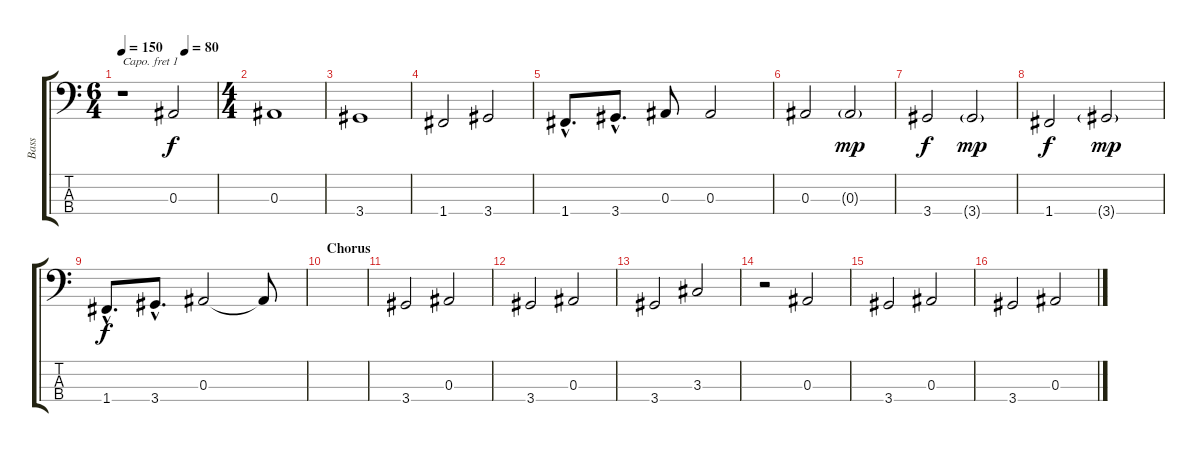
\track ("Bass" "Bass") {instrument fretlessbass}
\staff {score tabs}
\capo 1
\tuning (G2 D2 A1 E1) {hide}
\ts (6 4)
\tempo 150
\tempo (80 0.6666666666666666)
\clef f4
\ks c
r.1{dy f} 0.3.2 |
\ts (4 4)
0.3.1 |
3.4.1 |
1.4.2 3.4.2 |
1.4{hac}.8{d} 3.4{hac}.8{d} 0.3.8 0.3.2 |
0.3.2 0.3{g}.2{dy mp} |
3.4.2{dy f} 3.4{g}.2{dy mp} |
1.4.2{dy f} 3.4{g}.2{dy mp} |
1.4{hac}.8{d dy f} 3.4{hac}.8{d} 0.3.2 0.3{t}.8 |
\section ("" "Chorus")
|
3.4.2 0.3.2 |
3.4.2 0.3.2 |
3.4.2 3.3.2 |
r.2 0.3.2 |
3.4.2 0.3.2 |
3.4.2 0.3.2
